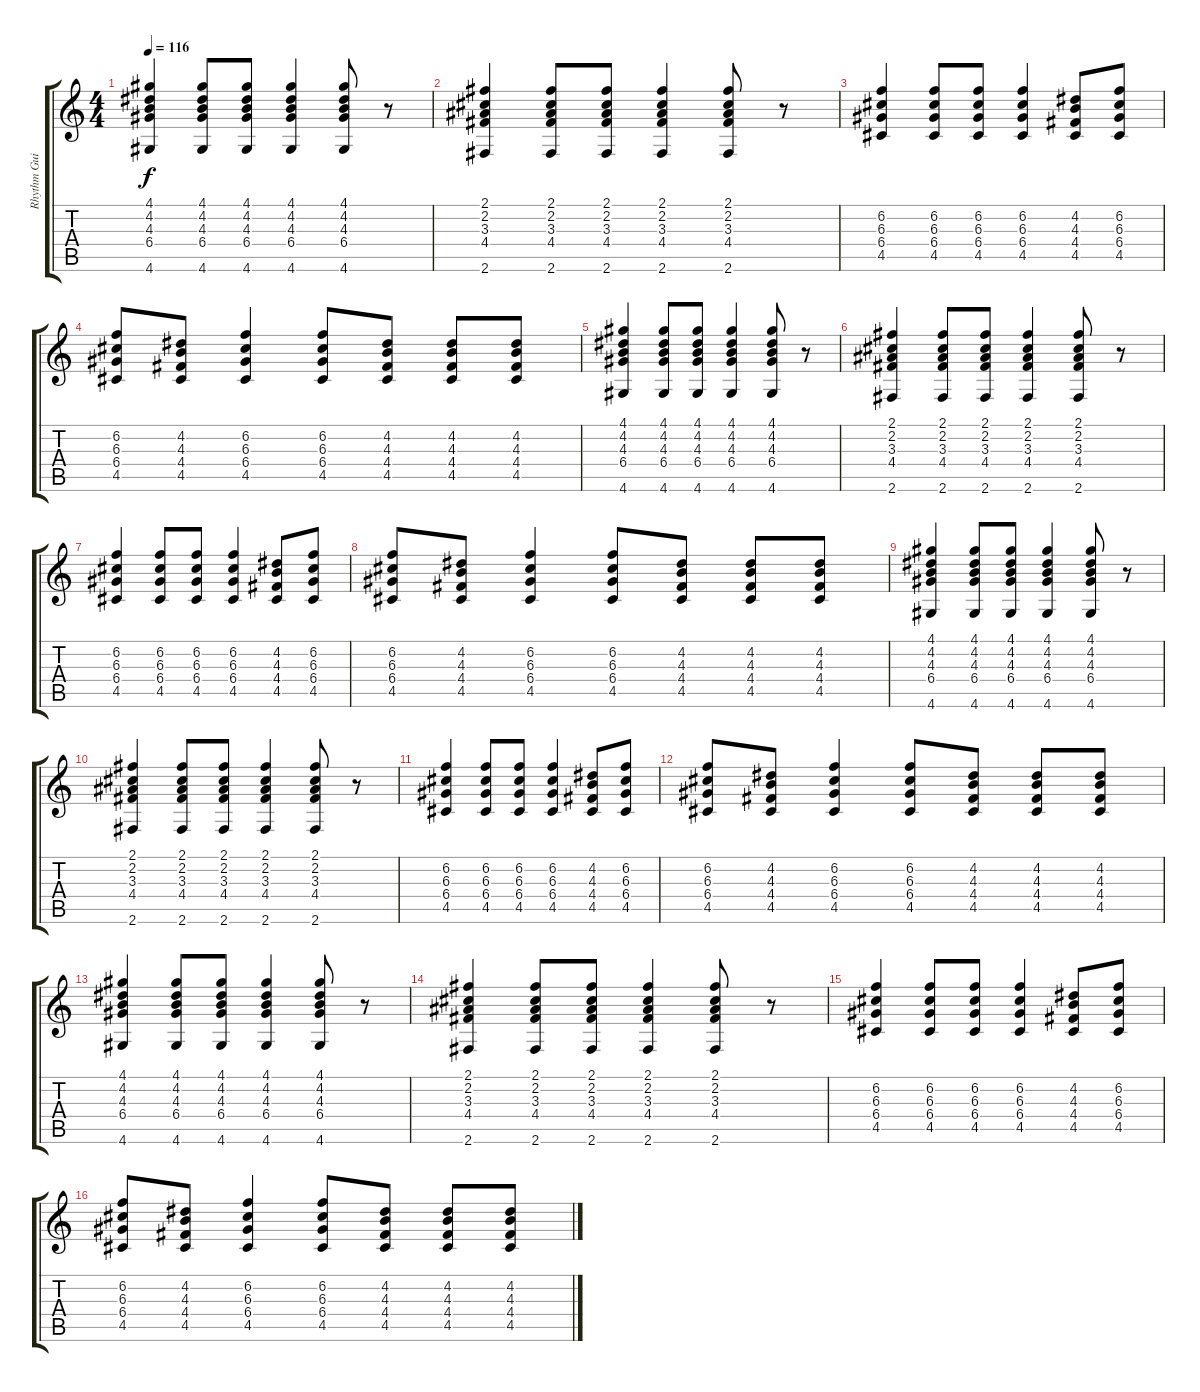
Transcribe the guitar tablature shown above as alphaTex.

\track ("Rhythm Guitar" "Rhythm Gui") {instrument acousticguitarnylon}
\staff {score tabs}
\tuning (E4 B3 G3 D3 A2 E2) {hide}
\ts (4 4)
\tempo 116
\clef g2
\ks c
(4.1 4.2 4.3 6.4 4.6).4{dy f} (4.1 4.2 4.3 6.4 4.6).8 (4.1 4.2 4.3 6.4 4.6).8 (4.1 4.2 4.3 6.4 4.6).4 (4.1 4.2 4.3 6.4 4.6).8 r.8 |
(2.1 2.2 3.3 4.4 2.6).4 (2.1 2.2 3.3 4.4 2.6).8 (2.1 2.2 3.3 4.4 2.6).8 (2.1 2.2 3.3 4.4 2.6).4 (2.1 2.2 3.3 4.4 2.6).8 r.8 |
(6.2 6.3 6.4 4.5).4 (6.2 6.3 6.4 4.5).8 (6.2 6.3 6.4 4.5).8 (6.2 6.3 6.4 4.5).4 (4.2 4.3 4.4 4.5).8 (6.2 6.3 6.4 4.5).8 |
(6.2 6.3 6.4 4.5).8 (4.2 4.3 4.4 4.5).8 (6.2 6.3 6.4 4.5).4 (6.2 6.3 6.4 4.5).8 (4.2 4.3 4.4 4.5).8 (4.2 4.3 4.4 4.5).8 (4.2 4.3 4.4 4.5).8 |
(4.1 4.2 4.3 6.4 4.6).4 (4.1 4.2 4.3 6.4 4.6).8 (4.1 4.2 4.3 6.4 4.6).8 (4.1 4.2 4.3 6.4 4.6).4 (4.1 4.2 4.3 6.4 4.6).8 r.8 |
(2.1 2.2 3.3 4.4 2.6).4 (2.1 2.2 3.3 4.4 2.6).8 (2.1 2.2 3.3 4.4 2.6).8 (2.1 2.2 3.3 4.4 2.6).4 (2.1 2.2 3.3 4.4 2.6).8 r.8 |
(6.2 6.3 6.4 4.5).4 (6.2 6.3 6.4 4.5).8 (6.2 6.3 6.4 4.5).8 (6.2 6.3 6.4 4.5).4 (4.2 4.3 4.4 4.5).8 (6.2 6.3 6.4 4.5).8 |
(6.2 6.3 6.4 4.5).8 (4.2 4.3 4.4 4.5).8 (6.2 6.3 6.4 4.5).4 (6.2 6.3 6.4 4.5).8 (4.2 4.3 4.4 4.5).8 (4.2 4.3 4.4 4.5).8 (4.2 4.3 4.4 4.5).8 |
(4.1 4.2 4.3 6.4 4.6).4 (4.1 4.2 4.3 6.4 4.6).8 (4.1 4.2 4.3 6.4 4.6).8 (4.1 4.2 4.3 6.4 4.6).4 (4.1 4.2 4.3 6.4 4.6).8 r.8 |
(2.1 2.2 3.3 4.4 2.6).4 (2.1 2.2 3.3 4.4 2.6).8 (2.1 2.2 3.3 4.4 2.6).8 (2.1 2.2 3.3 4.4 2.6).4 (2.1 2.2 3.3 4.4 2.6).8 r.8 |
(6.2 6.3 6.4 4.5).4 (6.2 6.3 6.4 4.5).8 (6.2 6.3 6.4 4.5).8 (6.2 6.3 6.4 4.5).4 (4.2 4.3 4.4 4.5).8 (6.2 6.3 6.4 4.5).8 |
(6.2 6.3 6.4 4.5).8 (4.2 4.3 4.4 4.5).8 (6.2 6.3 6.4 4.5).4 (6.2 6.3 6.4 4.5).8 (4.2 4.3 4.4 4.5).8 (4.2 4.3 4.4 4.5).8 (4.2 4.3 4.4 4.5).8 |
(4.1 4.2 4.3 6.4 4.6).4 (4.1 4.2 4.3 6.4 4.6).8 (4.1 4.2 4.3 6.4 4.6).8 (4.1 4.2 4.3 6.4 4.6).4 (4.1 4.2 4.3 6.4 4.6).8 r.8 |
(2.1 2.2 3.3 4.4 2.6).4 (2.1 2.2 3.3 4.4 2.6).8 (2.1 2.2 3.3 4.4 2.6).8 (2.1 2.2 3.3 4.4 2.6).4 (2.1 2.2 3.3 4.4 2.6).8 r.8 |
(6.2 6.3 6.4 4.5).4 (6.2 6.3 6.4 4.5).8 (6.2 6.3 6.4 4.5).8 (6.2 6.3 6.4 4.5).4 (4.2 4.3 4.4 4.5).8 (6.2 6.3 6.4 4.5).8 |
(6.2 6.3 6.4 4.5).8 (4.2 4.3 4.4 4.5).8 (6.2 6.3 6.4 4.5).4 (6.2 6.3 6.4 4.5).8 (4.2 4.3 4.4 4.5).8 (4.2 4.3 4.4 4.5).8 (4.2 4.3 4.4 4.5).8
